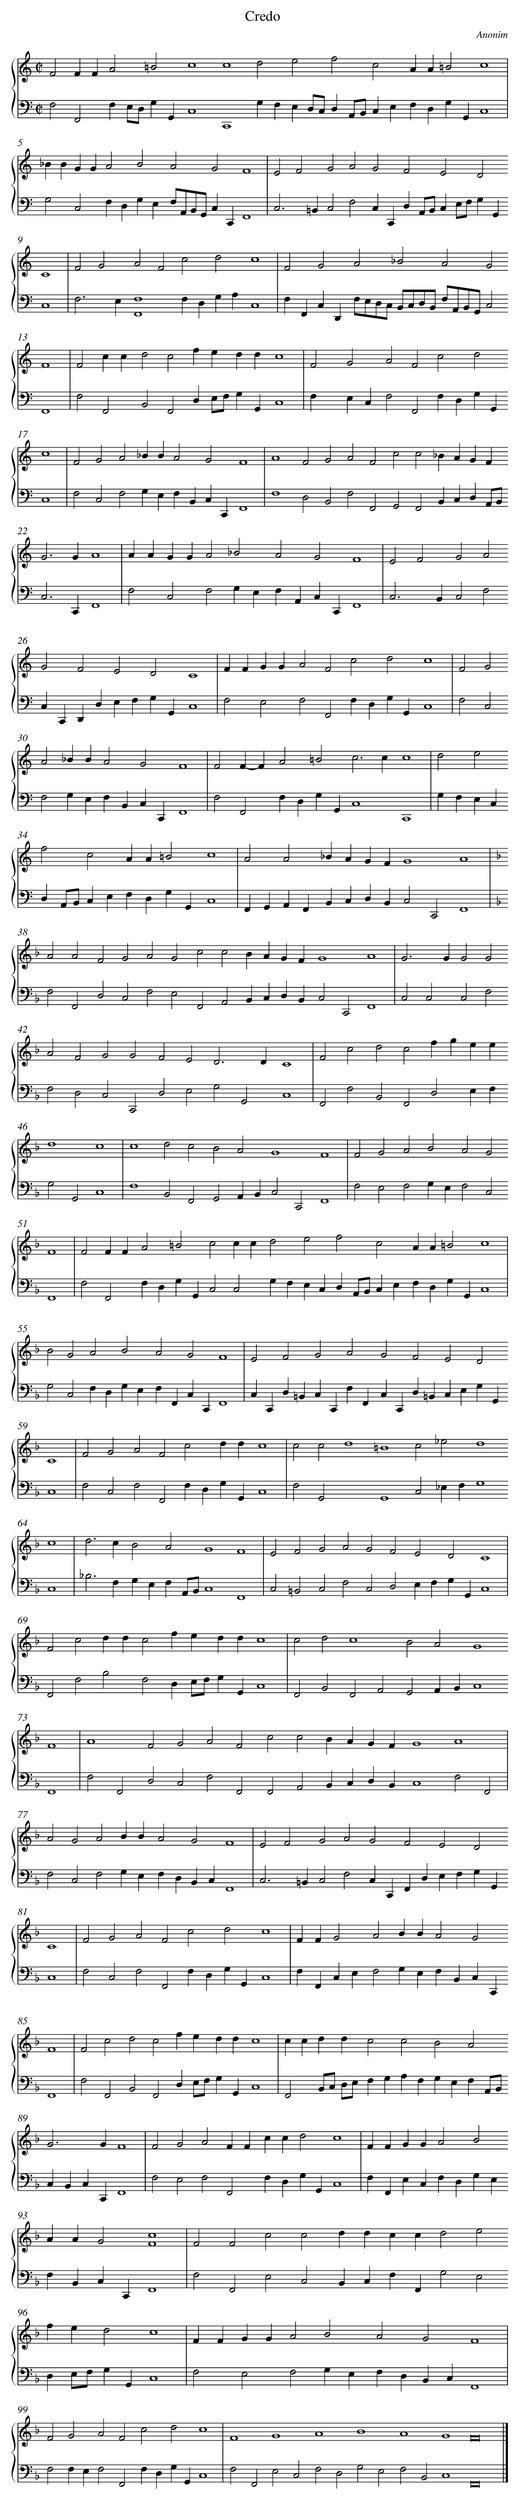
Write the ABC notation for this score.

X:1
T: Credo
C: Anonim
L: 1/4
M: C|
%%staves {1 2}
V: 1
V: 2 clef=bass
K: C
[V:1] F2FFA2=B2 [|]
[V:2] F,2F,,2F,E,/D,/G,G,, [|]
[V:1] c4c4 [|]
[V:2] C,4C,,4 [|]
[V:1] d2e2f2c2 [|]
[V:2] G,F,E,D,/C,/D,A,,/B,,/C,E, [|]
[V:1] AA=B2c4 |
[V:2] F,D,G,G,,C,4 |
[V:1] _BBGGA2B2 [|]
[V:2] G,2C,2F,D,G,E, [|]
[V:1] A2G2F4 |
[V:2] F,/A,,/B,,/G,,/C,C,,F,,4 |
[V:1] E2F2G2A2 [|]
[V:2] C,2>=B,,2C,2F,2 [|]
[V:1] G2F2E2D2 [|]
[V:2] C,C,,D,A,,/B,,/C,E,/F,/G,G,, [|]
[V:1] C4 |
[V:2] C,4 |
[V:1] F2G2 [I:setbarnb 10][|]
[V:2] F,3E, [|]
[V:1] A2F2c2d2 [|]
[V:2] [F,4F,,4]F,D,G,A, [|]
[V:1] c4 |
[V:2] C,4 |
[V:1] F2G2 [I:setbarnb 12][|]
[V:2] F,F,,C,D,, [|]
[V:1] A2_B2A2G2 [|]
[V:2] F,/E,/D,/C,/ B,,/C,/D,/B,,/ F,/A,,/B,,/G,,/C,2 [|]
[V:1] F4 |
[V:2] F,,4 |
[V:1] F2cc [I:setbarnb 14][|]
[V:2] F,2F,,2 [|]
[V:1] d2c2fedd [|]
[V:2] B,,2F,,2D,E,/F,/G,G,, [|]
[V:1] c4 |
[V:2] C,4 |
[V:1] F2G2 [I:setbarnb 16][|]
[V:2] F,xE,C, [|]
[V:1] A2F2c2d2 [|]
[V:2] F,2F,,2F,D,G,G,, [|]
[V:1] c4 |
[V:2] C,4 |
[V:1] F2G2 [I:setbarnb 18][|]
[V:2] F,2C,2 [|]
[V:1] A2_BBA2G2 [|]
[V:2] F,2G,E,F,B,,C,C,, [|]
[V:1] F4 |
[V:2] F,,4 |
[V:1] A4 [I:setbarnb 20][|]
[V:2] F,4 [|]
[V:1] F2G2A2F2 [|]
[V:2] D,2B,,2F,2F,,2 [|]
[V:1] c2c2_BAGF [|]
[V:2] G,,2F,,2B,,C,D,A,,/B,,/ [|]
[V:1] G2>G2A4 |
[V:2] C,2>C,,2F,,4 |
[V:1] AAGGA2_B2 [|]
[V:2] F,2C,2F,2G,E, [|]
[V:1] A2G2F4 |
[V:2] F,A,,C,C,,F,,4 |
[V:1] E2F2G2A2 [|]
[V:2] C,2>B,,2C,2F,2 [|]
[V:1] G2F2E2D2 [|]
[V:2] C,C,,D,,D,E,F,G,G,, [|]
[V:1] C4 |
[V:2] C,4 |
[V:1] FFGG [I:setbarnb 28][|]
[V:2] F,2E,2 [|]
[V:1] A2F2c2d2 [|]
[V:2] F,2F,,2F,D,G,G,, [|]
[V:1] c4 |
[V:2] C,4 |
[V:1] F2G2 [I:setbarnb 30][|]
[V:2] F,2C,2 [|]
[V:1] A2_BBA2G2 [|]
[V:2] F,2G,E,F,B,,C,C,, [|]
[V:1] F4 |
[V:2] F,,4 |
[V:1] F2F-F [I:setbarnb 32][|]
[V:2] F,2F,,2 [|]
[V:1] A2=B2c3c [|]
[V:2] F,D,G,G,,C,4 [|]
[V:1] c4 |
[V:2] C,,4 |
[V:1] d2e2 [I:setbarnb 34][|]
[V:2] G,F,E,C, [|]
[V:1] f2c2AA=B2 [|]
[V:2] D,A,,/B,,/C,E,F,D,G,G,, [|]
[V:1] c4 |
[V:2] C,4 |
[V:1] A2A2 [I:setbarnb 36][|]
[V:2] F,,G,,A,,F,, [|]
[V:1] _BAGFG4 [|]
[V:2] B,,C,D,B,,C,2C,,2 [|]
[V:1] A4 |
[V:2] F,,4 |
[V:1]  [K:F] A2A2 [I:setbarnb 38][|]
[V:2]  [K:F] F,2F,,2 [|]
[V:1] F2G2A2G2 [|]
[V:2] D,2C,2F,2E,2 [|]
[V:1] c2c2BAGF [|]
[V:2] F,,2A,,2B,,C,D,B,, [|]
[V:1] G4A4 |
[V:2] C,2C,,2F,,4 |
[V:1] G2>G2G2G2 [|]
[V:2] C,2C,2C,2F,2 [|]
[V:1] A2F2G2G2 [|]
[V:2] F,2D,2C,2C,,2 [|]
[V:1] F2E2D3D [|]
[V:2] D,2E,2G,2G,,2 [|]
[V:1] C4 |
[V:2] C,4 |
[V:1] F2c2 [I:setbarnb 45][|]
[V:2] F,,2F,2 [|]
[V:1] d2c2fgee [|]
[V:2] B,,2F,,2D,2E,F, [|]
[V:1] d4c4 |
[V:2] G,2G,,2C,4 |
[V:1] c4d2c2 [|]
[V:2] F,4B,,2F,,2 [|]
[V:1] B2A2G4 [|]
[V:2] G,,2A,,B,,C,2C,,2 [|]
[V:1] F4 |
[V:2] F,,4 |
[V:1] F2G2 [I:setbarnb 50][|]
[V:2] F,2E,2 [|]
[V:1] A2B2A2G2 [|]
[V:2] F,2G,E,F,2C,2 [|]
[V:1] F4 |
[V:2] F,,4 |
[V:1] F2FF [I:setbarnb 52][|]
[V:2] F,2F,,2 [|]
[V:1] A2=B2c2cc [|]
[V:2] F,D,G,G,,C,2C,2 [|]
[V:1] d2e2f2c2 [|]
[V:2] G,F,E,C,D,A,,/B,,/C,E, [|]
[V:1] AA=B2c4 |
[V:2] F,D,G,G,,C,4 |
[V:1] B2G2A2B2 [|]
[V:2] G,2C,2F,D,G,E, [|]
[V:1] A2G2F4 |
[V:2] F,F,,C,C,,F,,4 |
[V:1] E2F2G2A2 [|]
[V:2] C,C,,D,=B,,C,C,,F,F,, [|]
[V:1] G2F2E2D2 [|]
[V:2] C,C,,D,=B,,C,E,G,G,, [|]
[V:1] C4 |
[V:2] C,4 |
[V:1] F2G2 [I:setbarnb 60][|]
[V:2] F,2C,2 [|]
[V:1] A2F2c2dd [|]
[V:2] F,2F,,2F,D,G,G,, [|]
[V:1] c4 |
[V:2] C,4 |
[V:1] c2c2 [I:setbarnb 62][|]
[V:2] F,2G,,2 [|]
[V:1] d4=B4 [|]
[V:2] x4G,,4 [|]
[V:1] c2_e2d4 [|]
[V:2] C,2_E,F,G,4 [|]
[V:1] c4 |
[V:2] C,4 |
[V:1] d3c [I:setbarnb 65][|]
[V:2] _B,3F, [|]
[V:1] B2A2G4 [|]
[V:2] G,E,F,A,,/B,,/C,4 [|]
[V:1] F4 |
[V:2] F,,4 |
[V:1] E2F2 [I:setbarnb 67][|]
[V:2] C,2=B,,2 [|]
[V:1] G2A2G2F2 [|]
[V:2] C,2F,2C,2D,2 [|]
[V:1] E2D2C4 |
[V:2] E,F,G,G,,C,4 |
[V:1] F2c2ddc2 [|]
[V:2] F,,2F,2B,2F,2 [|]
[V:1] feddc4 |
[V:2] D,E,/F,/G,G,,C,4 |
[V:1] c2d2c4 [|]
[V:2] F,,2B,,2F,,2A,,2 [|]
[V:1] B2A2G4 [|]
[V:2] G,,2A,,B,,C,4 [|]
[V:1] F4 |
[V:2] F,,4 |
[V:1] A4 [I:setbarnb 74][|]
[V:2] F,2F,,2 [|]
[V:1] F2G2A2F2 [|]
[V:2] D,2C,2F,2F,,2 [|]
[V:1] c2c2BAGF [|]
[V:2] F,,2A,,2B,,C,D,B,, [|]
[V:1] G4A4 |
[V:2] C,4F,2F,,2 |
[V:1] A2G2A2BB [|]
[V:2] F,2C,2F,2G,E, [|]
[V:1] A2G2F4 |
[V:2] F,D,B,,C,F,,4 |
[V:1] E2F2G2A2 [|]
[V:2] C,2>=B,,2C,2F,2 [|]
[V:1] G2F2E2D2 [|]
[V:2] C,C,,F,,D,E,F,G,G,, [|]
[V:1] C4 |
[V:2] C,4 |
[V:1] F2G2 [I:setbarnb 82][|]
[V:2] F,2C,2 [|]
[V:1] A2F2c2d2 [|]
[V:2] F,2F,,2F,D,G,G,, [|]
[V:1] c4 |
[V:2] C,4 |
[V:1] FFG2 [I:setbarnb 84][|]
[V:2] F,F,,C,E, [|]
[V:1] A2BBA2G2 [|]
[V:2] F,2G,E,F,B,,C,C,, [|]
[V:1] F4 |
[V:2] F,,4 |
[V:1] F2c2 [I:setbarnb 86][|]
[V:2] F,2F,,2 [|]
[V:1] d2c2fedd [|]
[V:2] B,,2F,,2D,E,/F,/G,G,, [|]
[V:1] c4 |
[V:2] C,4 |
[V:1] ccdd [I:setbarnb 88][|]
[V:2] F,,2B,,/C,/ D,/E,/ [|]
[V:1] c2c2B2A2 [|]
[V:2] F,G,A,F,G,E,F,A,,/B,,/ [|]
[V:1] G2>G2F4 |
[V:2] C,B,,C,C,,F,,4 |
[V:1] F2G2A2FF [|]
[V:2] F,2E,2F,2F,,2 [|]
[V:1] ccd2c4 |
[V:2] F,D,G,G,,C,4 |
[V:1] FFGGA2B2 [|]
[V:2] F,F,,E,C,F,D,G,E, [|]
[V:1] AAG2[c4F4] |
[V:2] F,B,,C,C,,F,,4 |
[V:1] F2F2c2c2 [|]
[V:2] F,2F,,2E,2C,2 [|]
[V:1] ddccd2e2 [|]
[V:2] B,,C,F,F,,G,2E,2 [|]
[V:1] fed2c4 |
[V:2] D,E,/F,/G,G,,C,4 |
[V:1] FFGGA2B2 [|]
[V:2] F,2E,2F,2G,E, [|]
[V:1] A2G2F4 |
[V:2] F,D,B,,C,F,,4 |
[V:1] F2G2A2F2 [|]
[V:2] F,2F,E,F,2F,,2 [|]
[V:1] c2d2c4 |
[V:2] F,D,G,G,,C,4 |
[V:1] F4G4 [|]
[V:2] F,2F,,2E,2C,2 [|]
[V:1] A4B4 [|]
[V:2] F,2D,2G,2E,2 [|]
[V:1] A4G4 [|]
[V:2] F,2B,,2C,4 [|]
[V:1] F8 |]
[V:2] F,,8 |]
